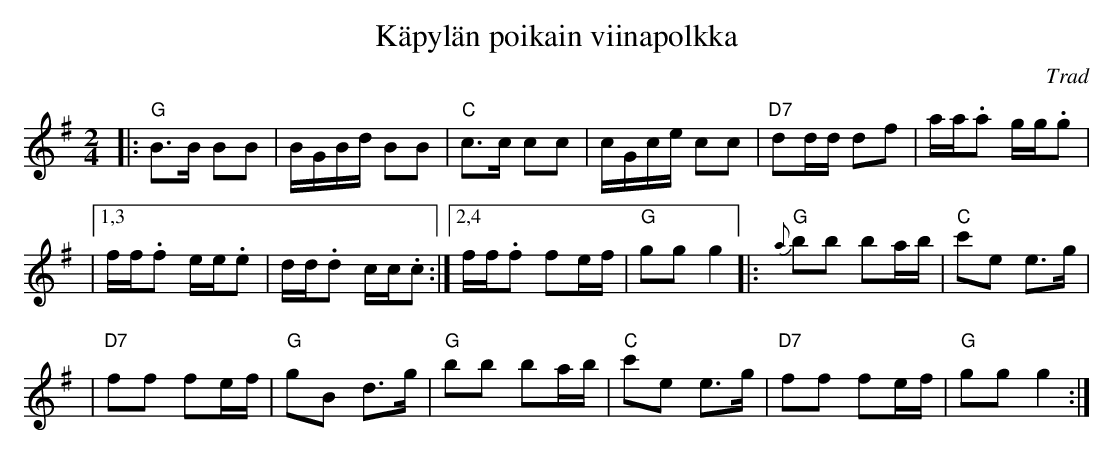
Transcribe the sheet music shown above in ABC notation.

X:1
T: K\"apyl\"an poikain viinapolkka
O: Trad
M: 2/4
L: 1/16
K: G
|: "G"B3B B2B2 \
| BGBd B2B2 \
| "C"c3c c2c2 \
| cGce c2c2 \
| "D7"d2dd d2f2 \
| aa.a2 gg.g2 |
|1,3 ff.f2 ee.e2 \
| dd.d2 cc.c2 \
:|2,4 ff.f2 f2ef \
| "G"g2g2 g4 \
|: "G"{a}b2b2 b2ab \
| "C"c'2e2 e3g |
| "D7"f2f2 f2ef \
| "G"g2B2 d3g \
| "G"b2b2 b2ab \
| "C"c'2e2 e3g \
| "D7"f2f2 f2ef \
| "G"g2g2 g4 :|
